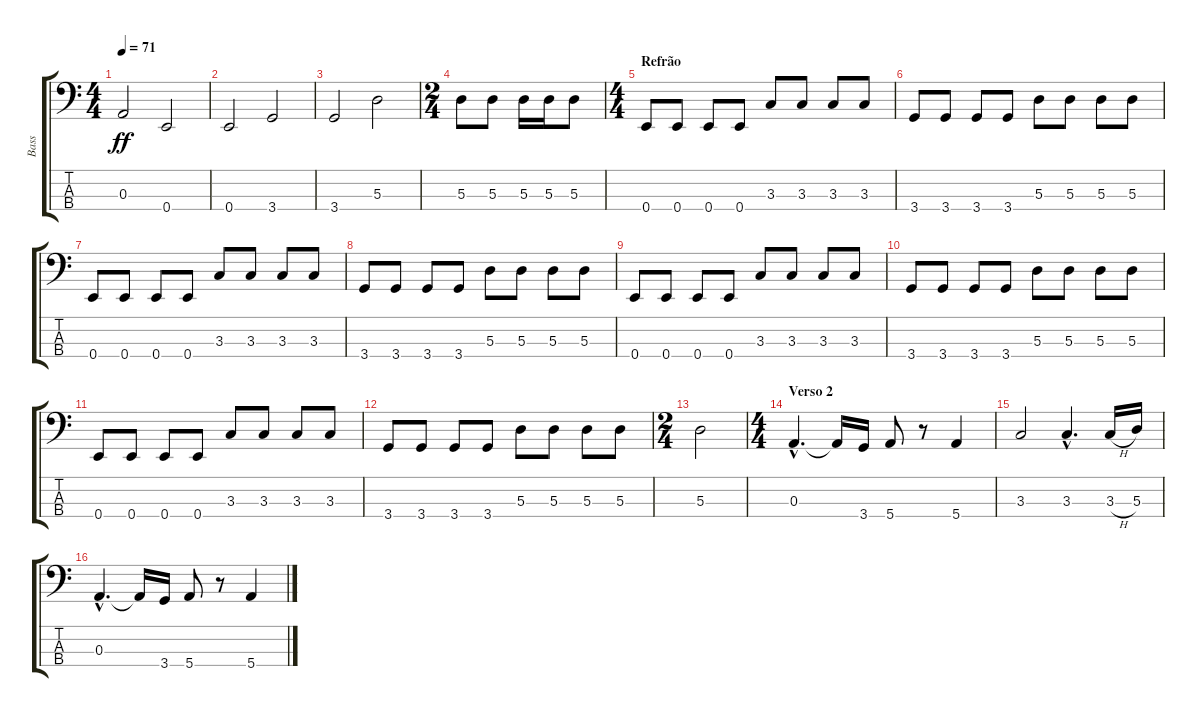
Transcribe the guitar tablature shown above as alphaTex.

\track ("Bass" "Bass") {instrument synthbass2}
\staff {score tabs}
\tuning (G2 D2 A1 E1) {hide}
\ts (4 4)
\tempo 71
\clef f4
\ks c
0.3.2{dy ff} 0.4.2 |
0.4.2 3.4.2 |
3.4.2 5.3.2 |
\ts (2 4)
5.3.8 5.3.8 5.3.16 5.3.16 5.3.8 |
\ts (4 4)
\section ("" "Refrão")
0.4.8 0.4.8 0.4.8 0.4.8 3.3.8 3.3.8 3.3.8 3.3.8 |
3.4.8 3.4.8 3.4.8 3.4.8 5.3.8 5.3.8 5.3.8 5.3.8 |
0.4.8 0.4.8 0.4.8 0.4.8 3.3.8 3.3.8 3.3.8 3.3.8 |
3.4.8 3.4.8 3.4.8 3.4.8 5.3.8 5.3.8 5.3.8 5.3.8 |
0.4.8 0.4.8 0.4.8 0.4.8 3.3.8 3.3.8 3.3.8 3.3.8 |
3.4.8 3.4.8 3.4.8 3.4.8 5.3.8 5.3.8 5.3.8 5.3.8 |
0.4.8 0.4.8 0.4.8 0.4.8 3.3.8 3.3.8 3.3.8 3.3.8 |
3.4.8 3.4.8 3.4.8 3.4.8 5.3.8 5.3.8 5.3.8 5.3.8 |
\ts (2 4)
5.3.2 |
\ts (4 4)
\section ("" "Verso 2")
0.3{hac}.4{d} 0.3{t}.16 3.4.16 5.4.8 r.8 5.4.4 |
3.3.2 3.3{hac}.4{d} 3.3{h}.16 5.3.16 |
0.3{hac}.4{d} 0.3{t}.16 3.4.16 5.4.8 r.8 5.4.4
